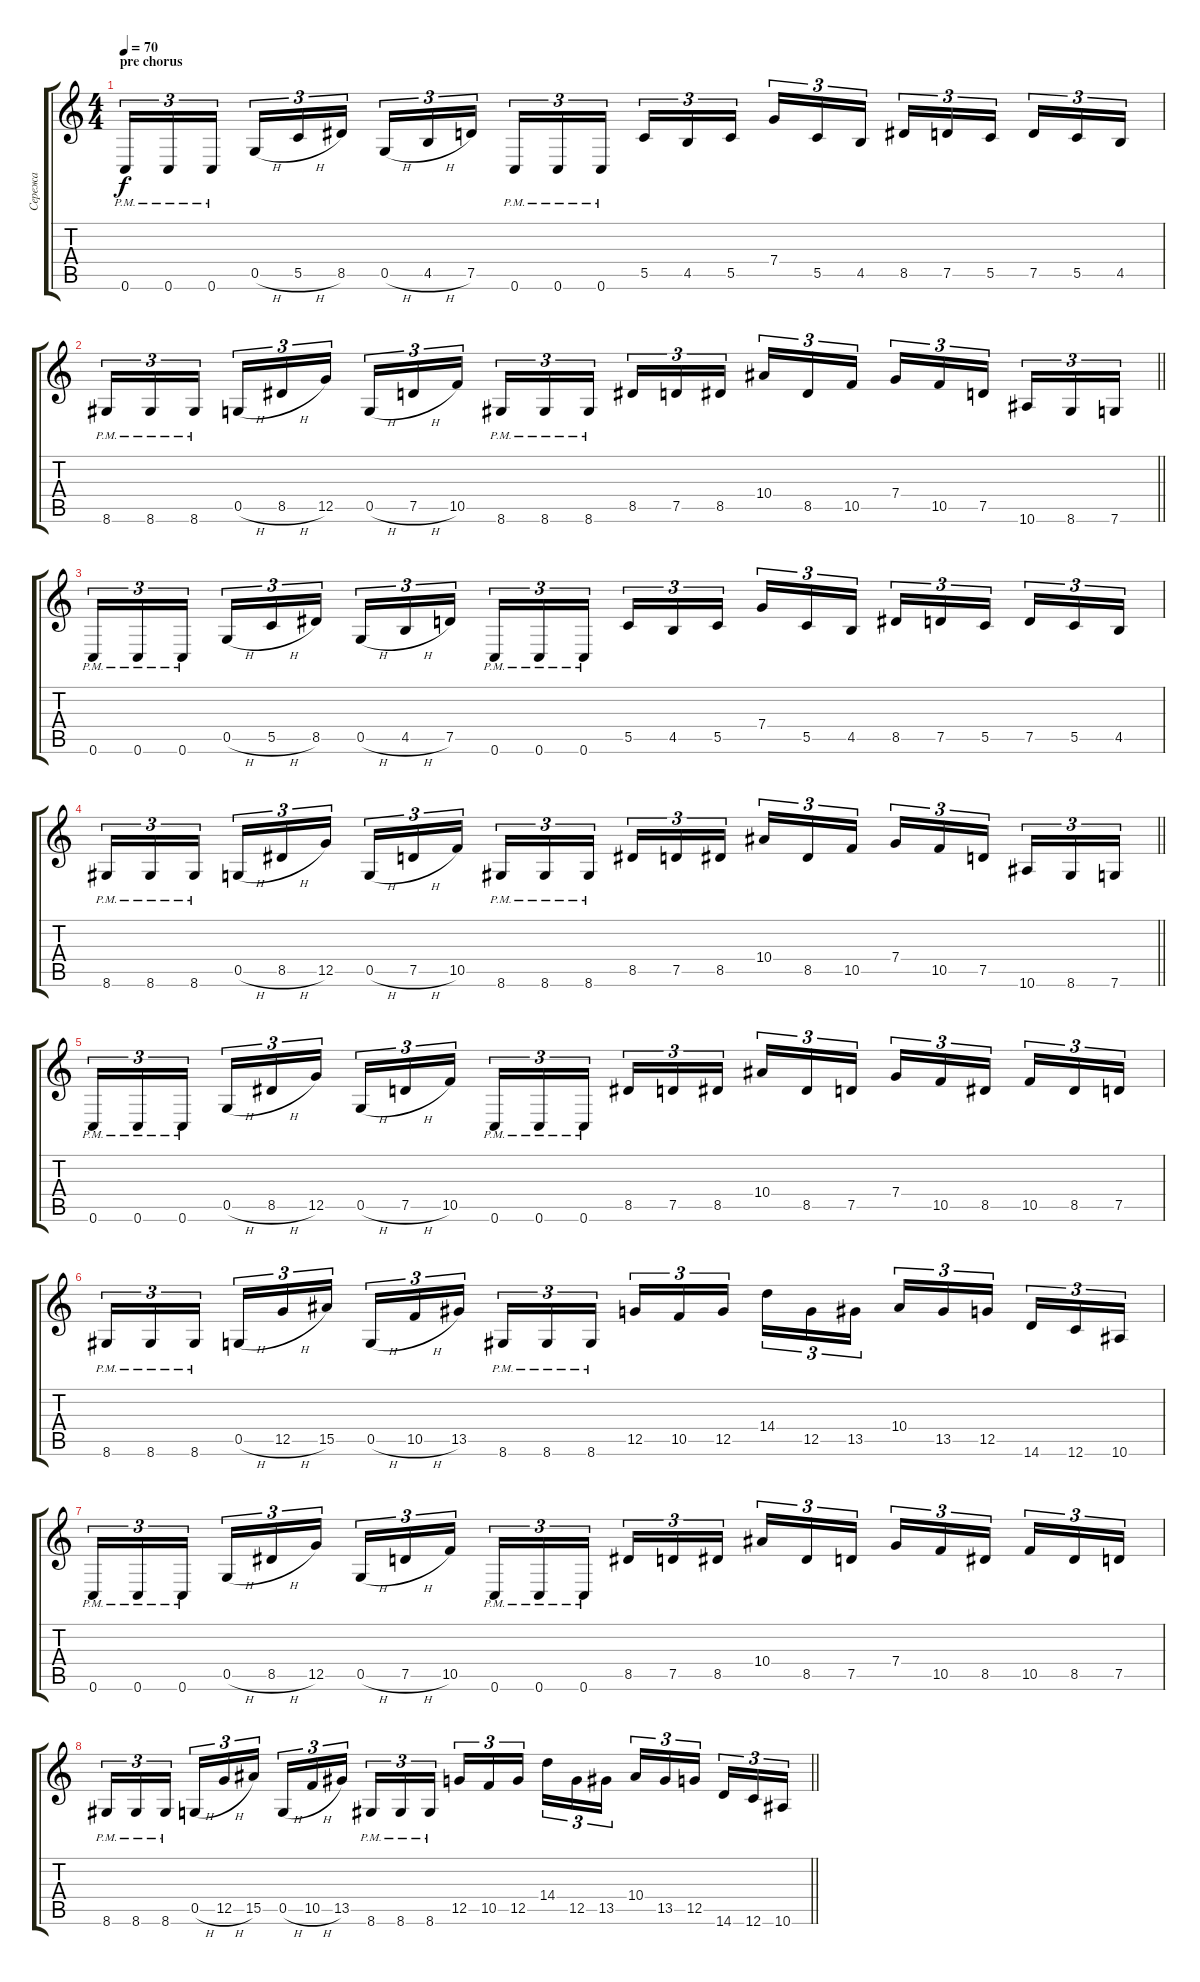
\track ("Сережа" "Сережа") {instrument distortionguitar}
\staff {score tabs}
\tuning (D4 A3 F3 C3 G2 C2) {hide}
\ts (4 4)
\section ("" "pre chorus")
\tempo 70
\clef g2
\ks c
0.6{pm}.16{tu (3 2) dy f} 0.6{pm}.16{tu (3 2)} 0.6{pm}.16{tu (3 2) beam splitsecondary} 0.5{h}.16{tu (3 2)} 5.5{h}.16{tu (3 2)} 8.5.16{tu (3 2)} 0.5{h}.16{tu (3 2)} 4.5{h}.16{tu (3 2)} 7.5.16{tu (3 2) beam splitsecondary} 0.6{pm}.16{tu (3 2)} 0.6{pm}.16{tu (3 2)} 0.6{pm}.16{tu (3 2)} 5.5.16{tu (3 2)} 4.5.16{tu (3 2)} 5.5.16{tu (3 2) beam splitsecondary} 7.4.16{tu (3 2)} 5.5.16{tu (3 2)} 4.5.16{tu (3 2)} 8.5.16{tu (3 2)} 7.5.16{tu (3 2)} 5.5.16{tu (3 2) beam splitsecondary} 7.5.16{tu (3 2)} 5.5.16{tu (3 2)} 4.5.16{tu (3 2)} |
\barLineRight lightlight
8.6{pm}.16{tu (3 2)} 8.6{pm}.16{tu (3 2)} 8.6{pm}.16{tu (3 2) beam splitsecondary} 0.5{h}.16{tu (3 2)} 8.5{h}.16{tu (3 2)} 12.5.16{tu (3 2)} 0.5{h}.16{tu (3 2)} 7.5{h}.16{tu (3 2)} 10.5.16{tu (3 2) beam splitsecondary} 8.6{pm}.16{tu (3 2)} 8.6{pm}.16{tu (3 2)} 8.6{pm}.16{tu (3 2)} 8.5.16{tu (3 2)} 7.5.16{tu (3 2)} 8.5.16{tu (3 2) beam splitsecondary} 10.4.16{tu (3 2)} 8.5.16{tu (3 2)} 10.5.16{tu (3 2)} 7.4.16{tu (3 2)} 10.5.16{tu (3 2)} 7.5.16{tu (3 2) beam splitsecondary} 10.6.16{tu (3 2)} 8.6.16{tu (3 2)} 7.6.16{tu (3 2)} |
0.6{pm}.16{tu (3 2)} 0.6{pm}.16{tu (3 2)} 0.6{pm}.16{tu (3 2) beam splitsecondary} 0.5{h}.16{tu (3 2)} 5.5{h}.16{tu (3 2)} 8.5.16{tu (3 2)} 0.5{h}.16{tu (3 2)} 4.5{h}.16{tu (3 2)} 7.5.16{tu (3 2) beam splitsecondary} 0.6{pm}.16{tu (3 2)} 0.6{pm}.16{tu (3 2)} 0.6{pm}.16{tu (3 2)} 5.5.16{tu (3 2)} 4.5.16{tu (3 2)} 5.5.16{tu (3 2) beam splitsecondary} 7.4.16{tu (3 2)} 5.5.16{tu (3 2)} 4.5.16{tu (3 2)} 8.5.16{tu (3 2)} 7.5.16{tu (3 2)} 5.5.16{tu (3 2) beam splitsecondary} 7.5.16{tu (3 2)} 5.5.16{tu (3 2)} 4.5.16{tu (3 2)} |
\barLineRight lightlight
8.6{pm}.16{tu (3 2)} 8.6{pm}.16{tu (3 2)} 8.6{pm}.16{tu (3 2) beam splitsecondary} 0.5{h}.16{tu (3 2)} 8.5{h}.16{tu (3 2)} 12.5.16{tu (3 2)} 0.5{h}.16{tu (3 2)} 7.5{h}.16{tu (3 2)} 10.5.16{tu (3 2) beam splitsecondary} 8.6{pm}.16{tu (3 2)} 8.6{pm}.16{tu (3 2)} 8.6{pm}.16{tu (3 2)} 8.5.16{tu (3 2)} 7.5.16{tu (3 2)} 8.5.16{tu (3 2) beam splitsecondary} 10.4.16{tu (3 2)} 8.5.16{tu (3 2)} 10.5.16{tu (3 2)} 7.4.16{tu (3 2)} 10.5.16{tu (3 2)} 7.5.16{tu (3 2) beam splitsecondary} 10.6.16{tu (3 2)} 8.6.16{tu (3 2)} 7.6.16{tu (3 2)} |
0.6{pm}.16{tu (3 2)} 0.6{pm}.16{tu (3 2)} 0.6{pm}.16{tu (3 2) beam splitsecondary} 0.5{h}.16{tu (3 2)} 8.5{h}.16{tu (3 2)} 12.5.16{tu (3 2)} 0.5{h}.16{tu (3 2)} 7.5{h}.16{tu (3 2)} 10.5.16{tu (3 2) beam splitsecondary} 0.6{pm}.16{tu (3 2)} 0.6{pm}.16{tu (3 2)} 0.6{pm}.16{tu (3 2)} 8.5.16{tu (3 2)} 7.5.16{tu (3 2)} 8.5.16{tu (3 2) beam splitsecondary} 10.4.16{tu (3 2)} 8.5.16{tu (3 2)} 7.5.16{tu (3 2)} 7.4.16{tu (3 2)} 10.5.16{tu (3 2)} 8.5.16{tu (3 2) beam splitsecondary} 10.5.16{tu (3 2)} 8.5.16{tu (3 2)} 7.5.16{tu (3 2)} |
8.6{pm}.16{tu (3 2)} 8.6{pm}.16{tu (3 2)} 8.6{pm}.16{tu (3 2) beam splitsecondary} 0.5{h}.16{tu (3 2)} 12.5{h}.16{tu (3 2)} 15.5.16{tu (3 2)} 0.5{h}.16{tu (3 2)} 10.5{h}.16{tu (3 2)} 13.5.16{tu (3 2) beam splitsecondary} 8.6{pm}.16{tu (3 2)} 8.6{pm}.16{tu (3 2)} 8.6{pm}.16{tu (3 2)} 12.5.16{tu (3 2)} 10.5.16{tu (3 2)} 12.5.16{tu (3 2) beam splitsecondary} 14.4.16{tu (3 2)} 12.5.16{tu (3 2)} 13.5.16{tu (3 2)} 10.4.16{tu (3 2)} 13.5.16{tu (3 2)} 12.5.16{tu (3 2) beam splitsecondary} 14.6.16{tu (3 2)} 12.6.16{tu (3 2)} 10.6.16{tu (3 2)} |
0.6{pm}.16{tu (3 2)} 0.6{pm}.16{tu (3 2)} 0.6{pm}.16{tu (3 2) beam splitsecondary} 0.5{h}.16{tu (3 2)} 8.5{h}.16{tu (3 2)} 12.5.16{tu (3 2)} 0.5{h}.16{tu (3 2)} 7.5{h}.16{tu (3 2)} 10.5.16{tu (3 2) beam splitsecondary} 0.6{pm}.16{tu (3 2)} 0.6{pm}.16{tu (3 2)} 0.6{pm}.16{tu (3 2)} 8.5.16{tu (3 2)} 7.5.16{tu (3 2)} 8.5.16{tu (3 2) beam splitsecondary} 10.4.16{tu (3 2)} 8.5.16{tu (3 2)} 7.5.16{tu (3 2)} 7.4.16{tu (3 2)} 10.5.16{tu (3 2)} 8.5.16{tu (3 2) beam splitsecondary} 10.5.16{tu (3 2)} 8.5.16{tu (3 2)} 7.5.16{tu (3 2)} |
\barLineRight lightlight
8.6{pm}.16{tu (3 2)} 8.6{pm}.16{tu (3 2)} 8.6{pm}.16{tu (3 2) beam splitsecondary} 0.5{h}.16{tu (3 2)} 12.5{h}.16{tu (3 2)} 15.5.16{tu (3 2)} 0.5{h}.16{tu (3 2)} 10.5{h}.16{tu (3 2)} 13.5.16{tu (3 2) beam splitsecondary} 8.6{pm}.16{tu (3 2)} 8.6{pm}.16{tu (3 2)} 8.6{pm}.16{tu (3 2)} 12.5.16{tu (3 2)} 10.5.16{tu (3 2)} 12.5.16{tu (3 2) beam splitsecondary} 14.4.16{tu (3 2)} 12.5.16{tu (3 2)} 13.5.16{tu (3 2)} 10.4.16{tu (3 2)} 13.5.16{tu (3 2)} 12.5.16{tu (3 2) beam splitsecondary} 14.6.16{tu (3 2)} 12.6.16{tu (3 2)} 10.6.16{tu (3 2)}
